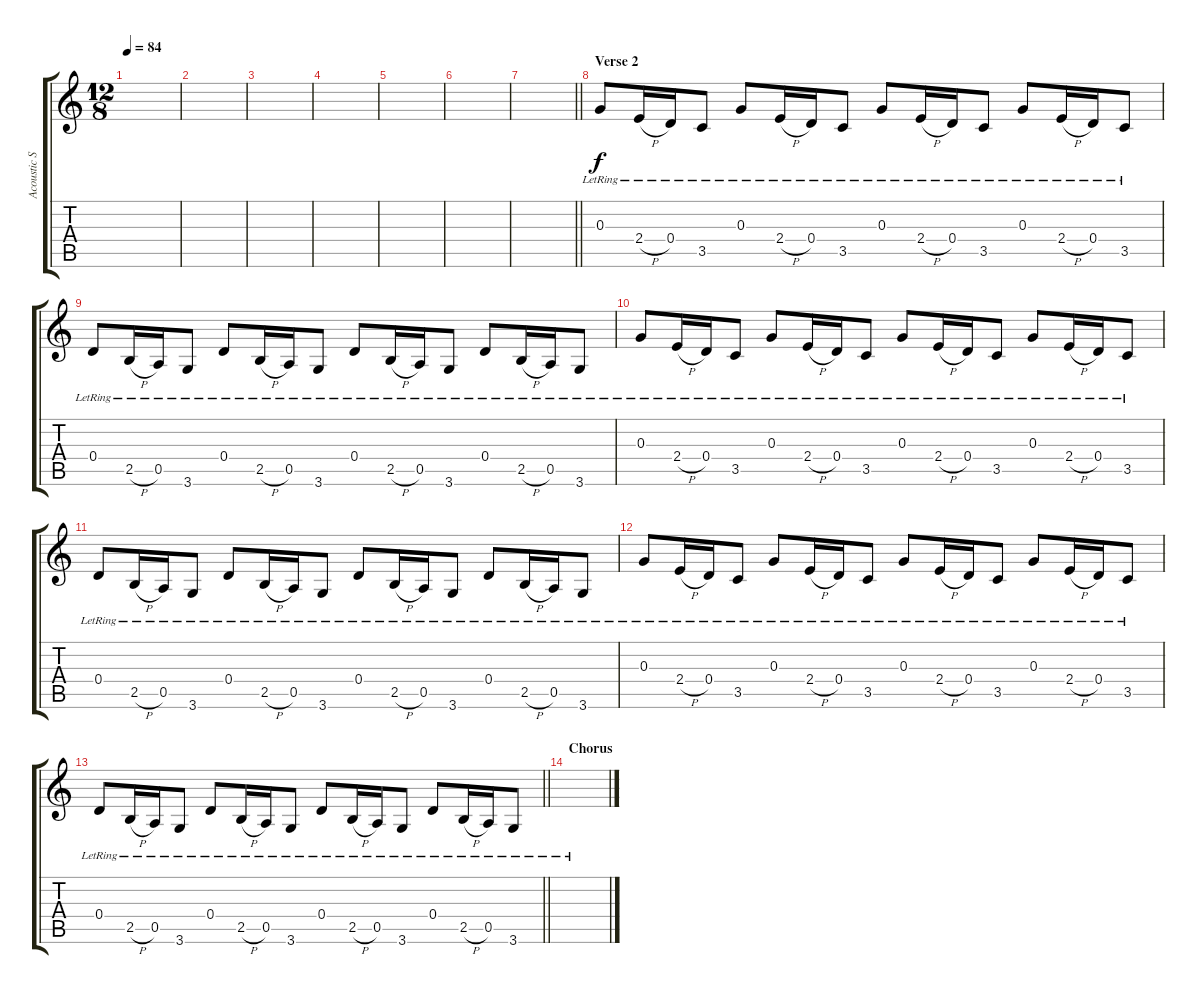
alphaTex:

\track ("Acoustic Second Track/Pick" "Acoustic S") {instrument acousticguitarsteel}
\staff {score tabs}
\tuning (E4 B3 G3 D3 A2 E2) {hide}
\ts (12 8)
\tempo 84
\clef g2
\ks c
|
|
|
|
|
|
\barLineRight lightlight
|
\section ("" "Verse 2")
0.3{lr}.8{volume 6} 2.4{h lr}.16 0.4{lr}.16 3.5{lr}.8 0.3{lr}.8 2.4{h lr}.16 0.4{lr}.16 3.5{lr}.8 0.3{lr}.8 2.4{h lr}.16 0.4{lr}.16 3.5{lr}.8 0.3{lr}.8 2.4{h lr}.16 0.4{lr}.16 3.5{lr}.8 |
0.4{lr}.8 2.5{h lr}.16 0.5{lr}.16 3.6{lr}.8 0.4{lr}.8 2.5{h lr}.16 0.5{lr}.16 3.6{lr}.8 0.4{lr}.8 2.5{h lr}.16 0.5{lr}.16 3.6{lr}.8 0.4{lr}.8 2.5{h lr}.16 0.5{lr}.16 3.6{lr}.8 |
0.3{lr}.8 2.4{h lr}.16 0.4{lr}.16 3.5{lr}.8 0.3{lr}.8 2.4{h lr}.16 0.4{lr}.16 3.5{lr}.8 0.3{lr}.8 2.4{h lr}.16 0.4{lr}.16 3.5{lr}.8 0.3{lr}.8 2.4{h lr}.16 0.4{lr}.16 3.5{lr}.8 |
0.4{lr}.8 2.5{h lr}.16 0.5{lr}.16 3.6{lr}.8 0.4{lr}.8 2.5{h lr}.16 0.5{lr}.16 3.6{lr}.8 0.4{lr}.8 2.5{h lr}.16 0.5{lr}.16 3.6{lr}.8 0.4{lr}.8 2.5{h lr}.16 0.5{lr}.16 3.6{lr}.8 |
0.3{lr}.8 2.4{h lr}.16 0.4{lr}.16 3.5{lr}.8 0.3{lr}.8 2.4{h lr}.16 0.4{lr}.16 3.5{lr}.8 0.3{lr}.8 2.4{h lr}.16 0.4{lr}.16 3.5{lr}.8 0.3{lr}.8 2.4{h lr}.16 0.4{lr}.16 3.5{lr}.8 |
\barLineRight lightlight
0.4{lr}.8{volume 0} 2.5{h lr}.16 0.5{lr}.16 3.6{lr}.8 0.4{lr}.8 2.5{h lr}.16 0.5{lr}.16 3.6{lr}.8 0.4{lr}.8 2.5{h lr}.16 0.5{lr}.16 3.6{lr}.8 0.4{lr}.8 2.5{h lr}.16 0.5{lr}.16 3.6{lr}.8 |
\section ("" "Chorus")
